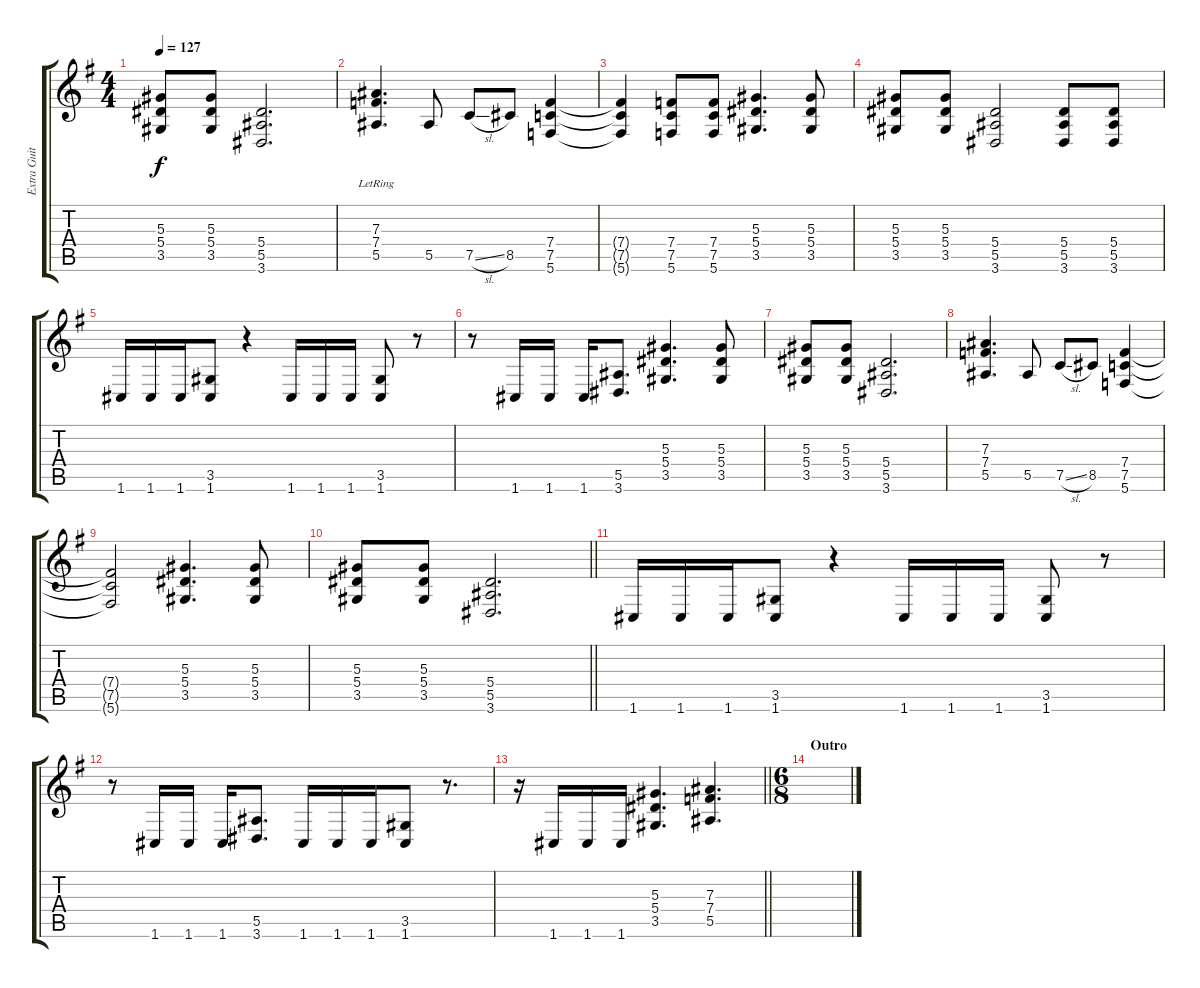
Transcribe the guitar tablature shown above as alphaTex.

\track ("Extra Guitar" "Extra Guit") {instrument overdrivenguitar}
\staff {score tabs}
\tuning (C4 G3 Eb3 Bb2 F2 C2) {hide}
\ts (4 4)
\tempo 127
\clef g2
\ks g
(5.3 5.4 3.5).8{dy f} (5.3 5.4 3.5).8 (5.4 5.5 3.6).2{d} |
(7.3{lr} 7.4{lr} 5.5{lr}).4{d} 5.5.8 7.5{sl}.8 8.5.8 (7.4 7.5 5.6).4 |
(7.4{t} 7.5{t} 5.6{t}).4 (7.4 7.5 5.6).8 (7.4 7.5 5.6).8 (5.3 5.4 3.5).4{d} (5.3 5.4 3.5).8 |
(5.3 5.4 3.5).8 (5.3 5.4 3.5).8 (5.4 5.5 3.6).2 (5.4 5.5 3.6).8 (5.4 5.5 3.6).8 |
1.6.16 1.6.16 1.6.16 (3.5 1.6).8 r.4 1.6.16 1.6.16 1.6.16 (3.5 1.6).8 r.8 |
r.8 1.6.16 1.6.16 1.6.16 (5.5 3.6).8{d} (5.3 5.4 3.5).4{d} (5.3 5.4 3.5).8 |
(5.3 5.4 3.5).8 (5.3 5.4 3.5).8 (5.4 5.5 3.6).2{d} |
(7.3 7.4 5.5).4{d} 5.5.8 7.5{sl}.8 8.5.8 (7.4 7.5 5.6).4 |
(7.4{t} 7.5{t} 5.6{t}).2 (5.3 5.4 3.5).4{d} (5.3 5.4 3.5).8 |
\barLineRight lightlight
(5.3 5.4 3.5).8 (5.3 5.4 3.5).8 (5.4 5.5 3.6).2{d} |
1.6.16 1.6.16 1.6.16 (3.5 1.6).8 r.4 1.6.16 1.6.16 1.6.16 (3.5 1.6).8 r.8 |
r.8 1.6.16 1.6.16 1.6.16 (5.5 3.6).8{d} 1.6.16 1.6.16 1.6.16 (3.5 1.6).8 r.8{d} |
\barLineRight lightlight
r.16 1.6.16 1.6.16 1.6.16 (5.3 5.4 3.5).4{d} (7.3 7.4 5.5).4{d} |
\ts (6 8)
\section ("" "Outro")
